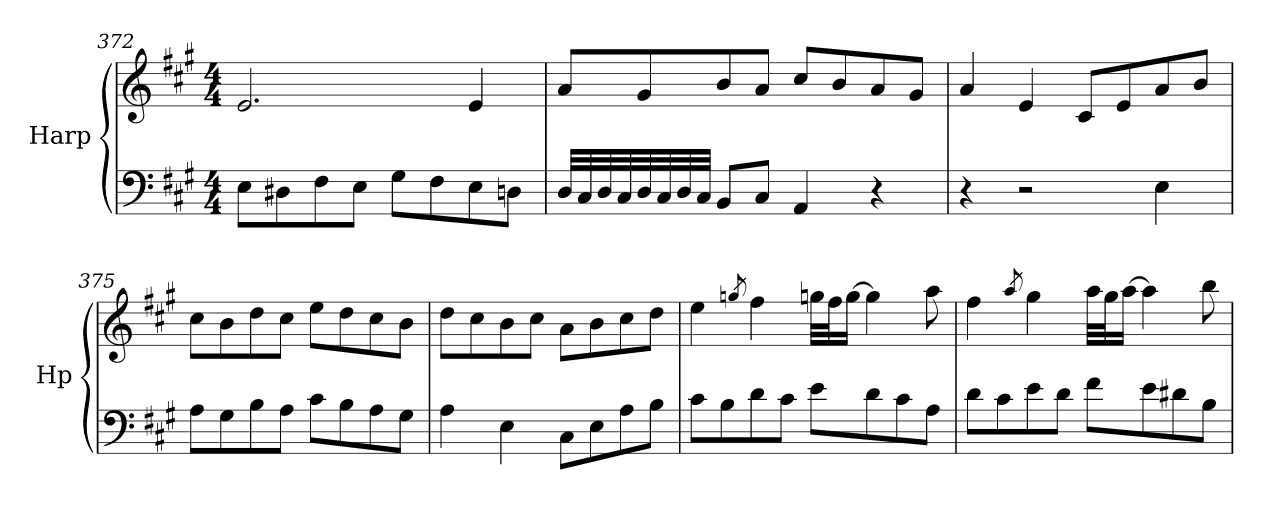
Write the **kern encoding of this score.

**kern	**kern
*part1	*part1
*staff2	*staff1
*I"Harp	*
*I'Hp	*
*clefF4	*clefG2
*k[f#c#g#]	*k[f#c#g#]
*M4/4	*M4/4
=372	=372
8E\L	2.e/
8D#X\	.
8F#\	.
8E\J	.
8G#\L	.
8F#\	.
8E\	4e/
8Dn\J	.
!!LO:LB:g=z
=373	=373
32D/LLL	8a/L
32C#/	.
32D/	.
32C#/	.
32D/	8g#/
32C#/	.
32D/	.
32C#/JJJ	.
8BB/L	8b/
8C#/J	8a/J
4AA/	8cc#/L
.	8b/
4r	8a/
.	8g#/J
=374	=374
4r	4a/
2r	4e/
.	8c#/L
.	8e/
4E\	8a/
.	8b/J
=375	=375
8A\L	8cc#\L
8G#\	8b\
8B\	8dd\
8A\J	8cc#\J
8c#\L	8ee\L
8B\	8dd\
8A\	8cc#\
8G#\J	8b\J
=376	=376
4A\	8dd\L
.	8cc#\
4E\	8b\
.	8cc#\J
8C#\L	8a\L
8E\	8b\
8A\	8cc#\
8B\J	8dd\J
!!LO:PB:g=z
=377	=377
8c#\L	4ee\
8B\	.
.	8qggn/
8d\	4ff#\
8c#\J	.
8e\L	32gg\LLL
.	32ff#\J
.	[16gg\JJ
8d\	4gg\]
8c#\	.
8A\J	8aa\
=378	=378
8d\L	4ff#\
8c#\	.
.	8qaa/
8e\	4gg#\
8d\J	.
8f#\L	32aa\LLL
.	32gg#\J
.	[16aa\JJ
8e\	4aa\]
8d#X\	.
8B\J	8bb\
=	=
*-	*-
